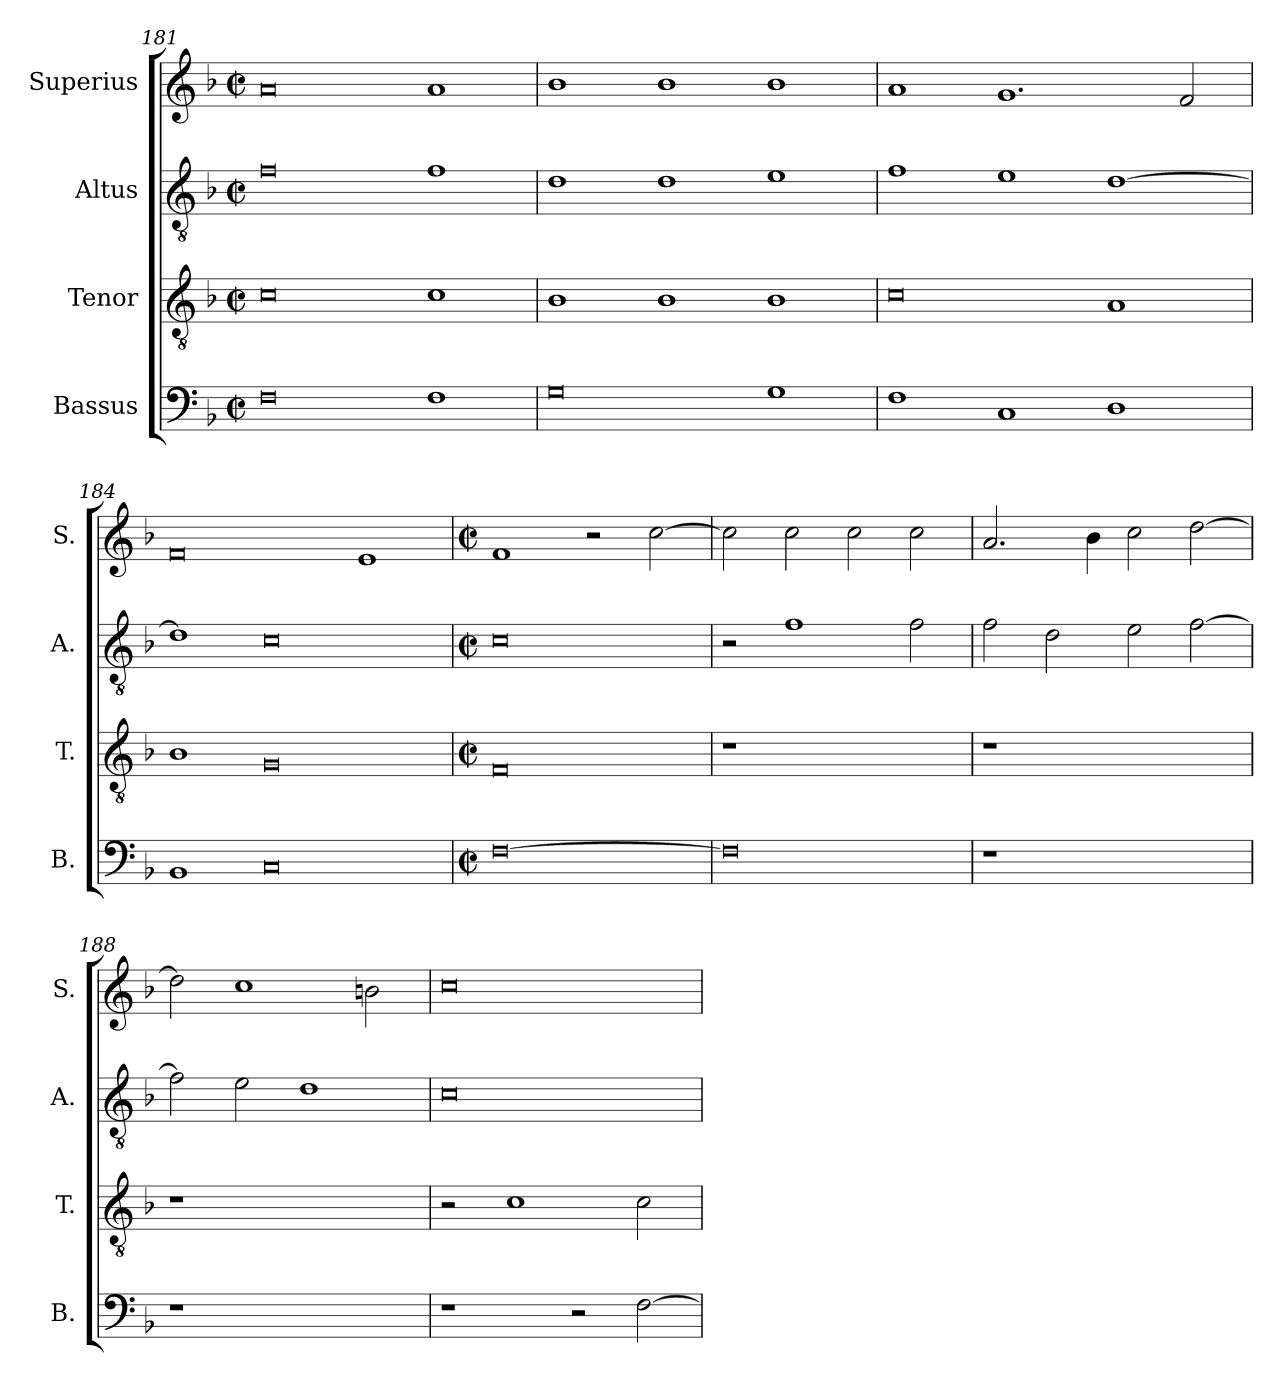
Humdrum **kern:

**kern	**kern	**kern	**kern
*part4	*part3	*part2	*part1
*staff4	*staff3	*staff2	*staff1
*I"Bassus	*I"Tenor	*I"Altus	*I"Superius
*I'B.	*I'T.	*I'A.	*I'S.
*clefF4	*clefGv2	*clefGv2	*clefG2
*	*ITrd7c12	*ITrd7c12	*
*k[b-]	*k[b-]	*k[b-]	*k[b-]
*F:	*F:	*F:	*F:
*M2/2	*M2/2	*M2/2	*M2/2
*met(c|)	*met(c|)	*met(c|)	*met(c|)
=181	=181	=181	=181
0Fi	0Ci	0Fi	0ai
1Fi	1Ci	1Fi	1ai
!!LO:PB:g=z
=182	=182	=182	=182
0Gi	1BB-i	1Di	1b-i
.	1BB-i	1Di	1b-i
1Gi	1BB-i	1Ei	1b-i
=183	=183	=183	=183
1Fi	0Ci	1Fi	1ai
1Ci	.	1Ei	1.gi
1Di	1AAi	[>1Di	.
.	.	.	2fi/
=184	=184	=184	=184
1BB-i	1BB-i	1Di]	0fi
0Ci	0GGi	0Ci	.
.	.	.	1ei
=185	=185	=185	=185
*M2/2	*M2/2	*M2/2	*M2/2
*met(c|)	*met(c|)	*met(c|)	*met(c|)
[>0Fi	0FFi	0Ci	1fi
.	.	.	2r
.	.	.	[>2cci\
=186	=186	=186	=186
!	!LO:N:vis=1	!	!
0Fi]	1r	2r	2cci\]
.	.	1Fi	2cci\
.	1ryy	.	2cci\
.	.	2Fi\	2cci\
!!LO:LB:g=z
=187	=187	=187	=187
!LO:N:vis=1	!LO:N:vis=1	!	!
1r	1r	2Fi\	2.ai/
.	.	2Di\	.
.	.	.	4b-i\
1ryy	1ryy	2Ei\	2cci\
.	.	[>2Fi\	[>2ddi\
=188	=188	=188	=188
!LO:N:vis=1	!LO:N:vis=1	!	!
1r	1r	2Fi\]	2ddi\]
.	.	2Ei\	1cci
1ryy	1ryy	1Di	.
.	.	.	2bni\
=189	=189	=189	=189
1r	2r	0Ci	0cci
.	1Ci	.	.
2r	.	.	.
[>2Fi\	2Ci\	.	.
=	=	=	=
*-	*-	*-	*-
